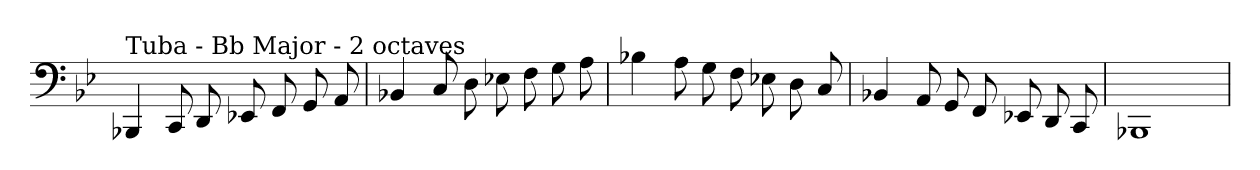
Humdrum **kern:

**kern
*part1
*staff1
*clefF4
*k[b-e-]
*B-:
=
!LO:TX:a:t=Tuba - Bb Major - 2 octaves
4BBB-X
8CC
8DD
8EE-X
8FF
8GG
8AA
=
4BB-X
8C
8D
8E-X
8F
8G
8A
=
4B-X
8A
8G
8F
8E-X
8D
8C
=
4BB-X
8AA
8GG
8FF
8EE-X
8DD
8CC
=
1BBB-X
=
*-
